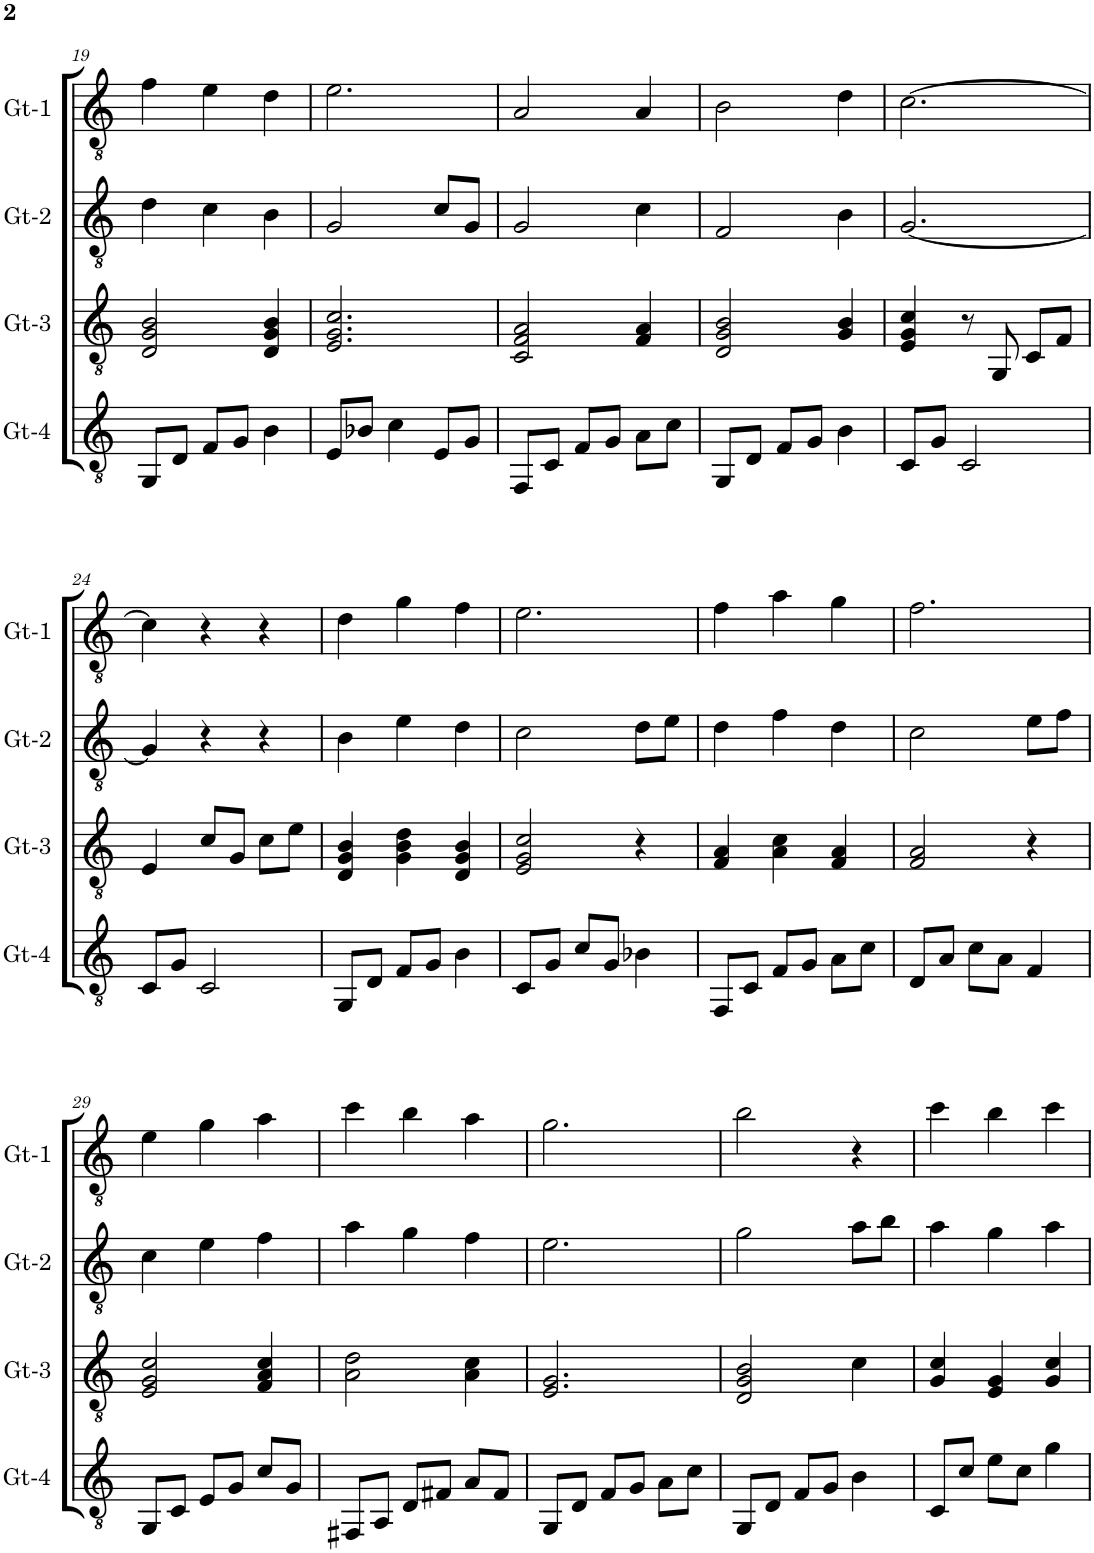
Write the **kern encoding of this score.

**kern	**kern	**kern	**kern
*part4	*part3	*part2	*part1
*staff4	*staff3	*staff2	*staff1
*I"Gt-4	*I"Gt-3	*I"Gt-2	*I"Gt-1
*I'Gt-4	*I'Gt-3	*I'Gt-2	*I'Gt-1
!!LO:PB:g=z
*clefGv2	*clefGv2	*clefGv2	*clefGv2
*k[]	*k[]	*k[]	*k[]
*M3/4	*M3/4	*M3/4	*M3/4
=19	=19	=19	=19
8GG/L	2D/ 2G/ 2B/	4d\	4f\
8D/J	.	.	.
8F/L	.	4c\	4e\
8G/J	.	.	.
4B\	4D/ 4G/ 4B/	4B\	4d\
=20	=20	=20	=20
8E/L	2.E/ 2.G/ 2.c/	2G/	2.e\
8B-X/J	.	.	.
4c\	.	.	.
8E/L	.	8c/L	.
8G/J	.	8G/J	.
=21	=21	=21	=21
8FF/L	2C/ 2F/ 2A/	2G/	2A/
8C/J	.	.	.
8F/L	.	.	.
8G/J	.	.	.
8A\L	4F/ 4A/	4c\	4A/
8c\J	.	.	.
=22	=22	=22	=22
8GG/L	2D/ 2G/ 2B/	2F/	2B\
8D/J	.	.	.
8F/L	.	.	.
8G/J	.	.	.
4B\	4G/ 4B/	4B\	4d\
=23	=23	=23	=23
8C/L	4E/ 4G/ 4c/	[2.G/	[2.c\
8G/J	.	.	.
2C/	8r	.	.
.	8GG/	.	.
.	8C/L	.	.
.	8F/J	.	.
!!LO:LB:g=z
=24	=24	=24	=24
8C/L	4E/	4G/]	4c\]
8G/J	.	.	.
2C/	8c/L	4r	4r
.	8G/J	.	.
.	8c\L	4r	4r
.	8e\J	.	.
=25	=25	=25	=25
8GG/L	4D/ 4G/ 4B/	4B\	4d\
8D/J	.	.	.
8F/L	4G\ 4B\ 4d\	4e\	4g\
8G/J	.	.	.
4B\	4D/ 4G/ 4B/	4d\	4f\
=26	=26	=26	=26
8C/L	2E/ 2G/ 2c/	2c\	2.e\
8G/J	.	.	.
8c/L	.	.	.
8G/J	.	.	.
4B-X\	4r	8d\L	.
.	.	8e\J	.
=27	=27	=27	=27
8FF/L	4F/ 4A/	4d\	4f\
8C/J	.	.	.
8F/L	4A\ 4c\	4f\	4a\
8G/J	.	.	.
8A\L	4F/ 4A/	4d\	4g\
8c\J	.	.	.
=28	=28	=28	=28
8D/L	2F/ 2A/	2c\	2.f\
8A/J	.	.	.
8c\L	.	.	.
8A\J	.	.	.
4F/	4r	8e\L	.
.	.	8f\J	.
!!LO:LB:g=z
=29	=29	=29	=29
8GG/L	2E/ 2G/ 2c/	4c\	4e\
8C/J	.	.	.
8E/L	.	4e\	4g\
8G/J	.	.	.
8c/L	4F/ 4A/ 4c/	4f\	4a\
8G/J	.	.	.
=30	=30	=30	=30
8FF#X/L	2A\ 2d\	4a\	4cc\
8AA/J	.	.	.
8D/L	.	4g\	4b\
8F#X/J	.	.	.
8A/L	4A\ 4c\	4f\	4a\
8F#/J	.	.	.
=31	=31	=31	=31
8GG/L	2.E/ 2.G/	2.e\	2.g\
8D/J	.	.	.
8F/L	.	.	.
8G/J	.	.	.
8A\L	.	.	.
8c\J	.	.	.
=32	=32	=32	=32
8GG/L	2D/ 2G/ 2B/	2g\	2b\
8D/J	.	.	.
8F/L	.	.	.
8G/J	.	.	.
4B\	4c\	8a\L	4r
.	.	8b\J	.
=33	=33	=33	=33
8C/L	4G/ 4c/	4a\	4cc\
8c/J	.	.	.
8e\L	4E/ 4G/	4g\	4b\
8c\J	.	.	.
4g\	4G/ 4c/	4a\	4cc\
=	=	=	=
*-	*-	*-	*-
